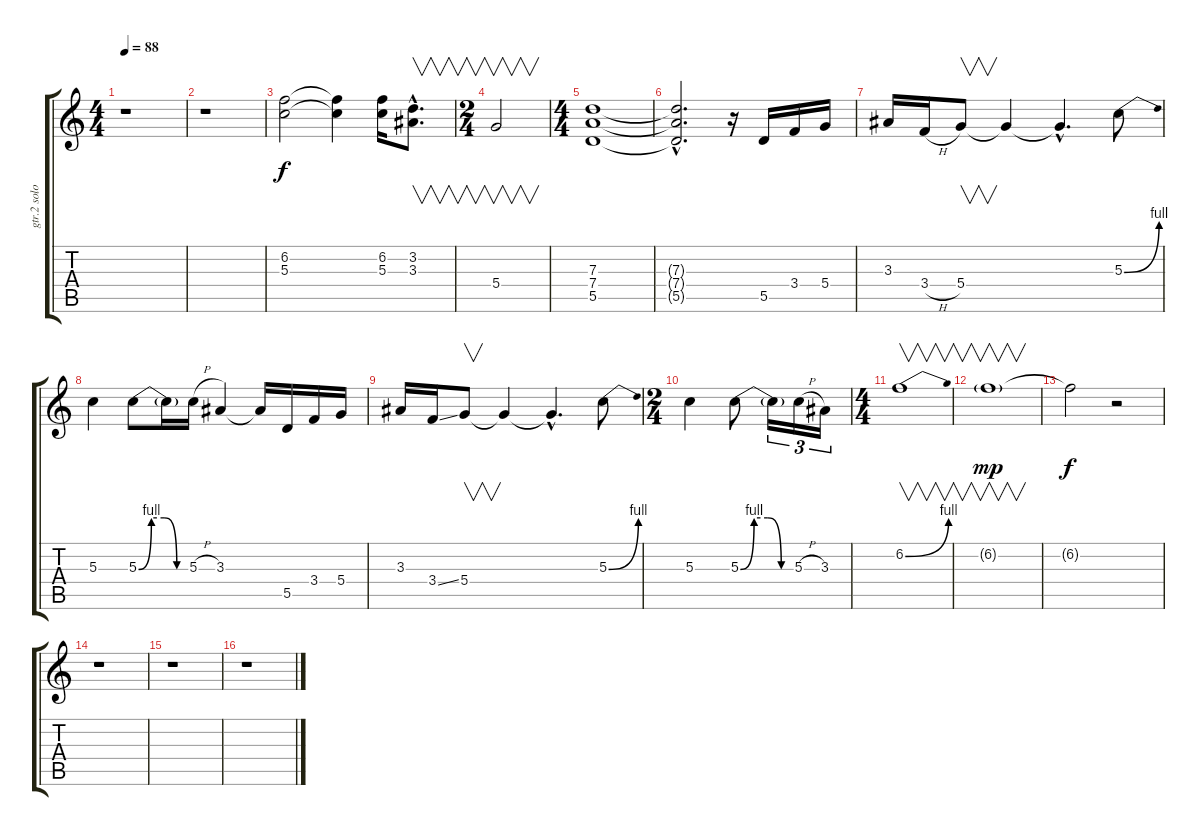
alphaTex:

\track ("gtr.2 solo" "gtr.2 solo") {instrument distortionguitar}
\staff {score tabs}
\tuning (E4 B3 G3 D3 A2 E2) {hide}
\ts (4 4)
\tempo 88
\clef g2
\ks c
r.1{dy f instrument distortionguitar} |
r.1 |
(6.2 5.3).2 (6.2{t} 5.3{t}).4 (6.2 5.3).16 (3.2{hac} 3.3{hac}).8{v d} |
\ts (2 4)
5.4.2{v} |
\ts (4 4)
(7.3 7.4 5.5).1 |
(7.3{hac t} 7.4{hac t} 5.5{hac t}).2{d} r.16 5.5.16 3.4.16 5.4.16 |
3.3.16 3.4{h}.16 5.4.8{v} 5.4{t}.4 5.4{hac t}.4{d} 5.3{be (bend 0 0 60 4)}.8 |
5.3.4 5.3{be (custom 0 0 15 4 30 4 45 0 60 0)}.8 5.3{t}.16 5.3{h}.16 3.3.4 3.3{t}.16 5.5.16 3.4.16 5.4.16 |
3.3.16 3.4{ss}.16 5.4.8{v} 5.4{t}.4 5.4{hac t}.4{d} 5.3{be (bend 0 0 60 4)}.8 |
\ts (2 4)
5.3.4 5.3{be (custom 0 0 15 4 30 4 45 0 60 0)}.8 5.3{t}.16{tu (3 2)} 5.3{h}.16{tu (3 2)} 3.3.16{tu (3 2)} |
\ts (4 4)
6.2{be (bend 0 0 60 4)}.1{v} |
6.2{g}.1{v dy mp} |
6.2{t}.2{dy f} r.2 |
r.1 |
r.1 |
r.1
